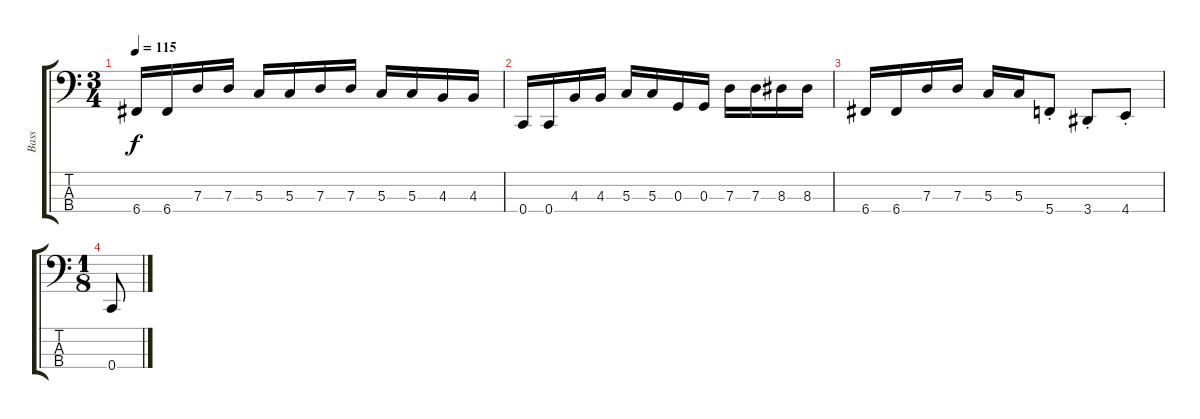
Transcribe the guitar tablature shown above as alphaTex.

\track ("Bass" "Bass") {instrument electricbasspick}
\staff {score tabs}
\tuning (F2 C2 G1 C1) {hide}
\ts (3 4)
\tempo 115
\clef f4
\ks c
6.4.16{dy f} 6.4.16 7.3.16 7.3.16 5.3.16 5.3.16 7.3.16 7.3.16 5.3.16 5.3.16 4.3.16 4.3.16 |
0.4.16 0.4.16 4.3.16 4.3.16 5.3.16 5.3.16 0.3.16 0.3.16 7.3.16 7.3.16 8.3.16 8.3.16 |
6.4.16 6.4.16 7.3.16 7.3.16 5.3.16 5.3.16 5.4{st}.8 3.4{st}.8 4.4{st}.8 |
\ts (1 8)
0.4.8
